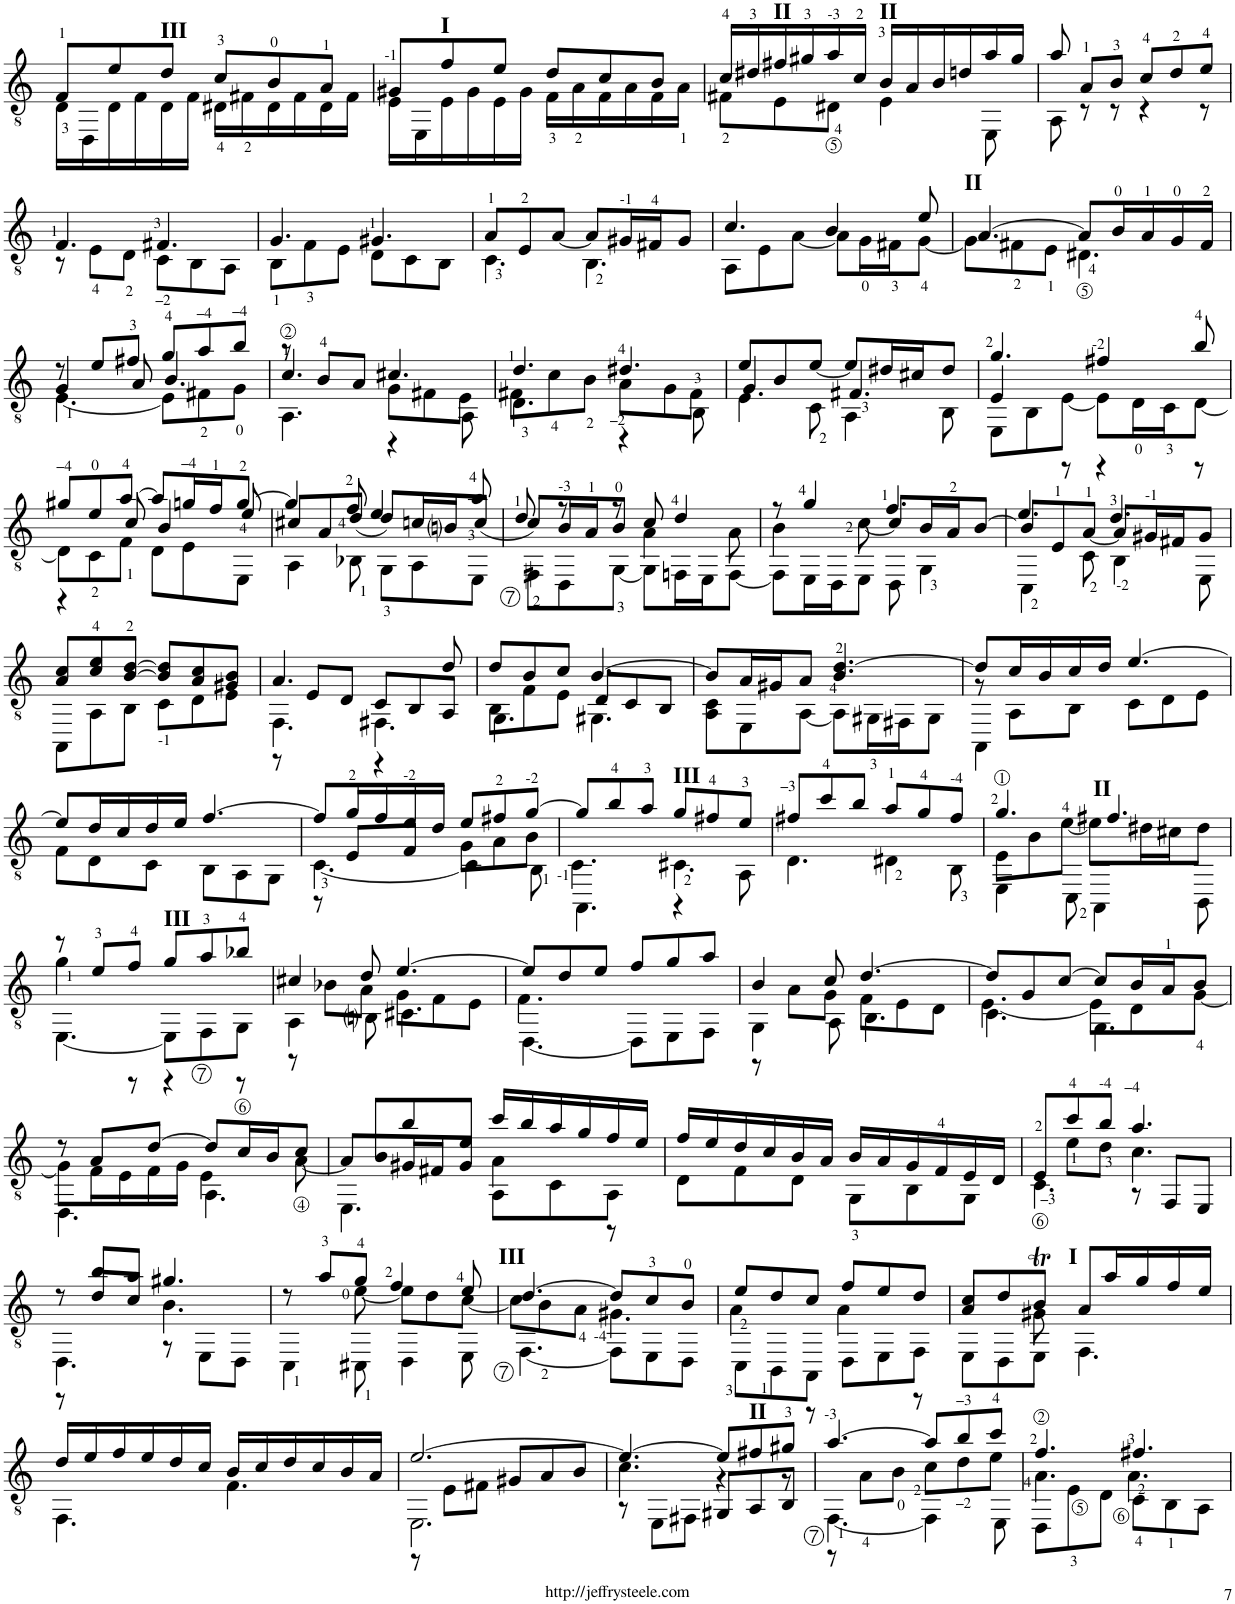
**kern
*part1
*staff1
*I"Chitarra
!!LO:PB:g=z
*clefGv2
*k[]
*M6/8
=106
*^
8F/L	16D\LL
.	16DD\
8e/	16D\
.	16F\
!LO:TX:a:B:t=III	!
8d/J	16D\
.	16F\JJ
8c/L	16D#X\LL
.	16F#X\
8B/	16D#\
.	16F#\
8A/J	16D#\
.	16F#\JJ
=107	=107
8G#X/L	16E\LL
.	16EE\
!LO:TX:a:B:t=I	!
8f/	16E\
.	16G#\
8e/J	16E\
.	16G#\JJ
8d/L	16F\LL
.	16A\
8c/	16F\
.	16A\
8B/J	16F\
.	16A\JJ
=108	=108
16c/LL	8F#X\L
16d#X/	.
!LO:TX:a:B:t=II	!
16f#X/	8E\
16g#X/	.
16a/	8D#X\J
16c/JJ	.
!LO:TX:a:B:t=II	!
16B/LL	4E\
16A/	.
16B/	.
16dn/	.
16a/	8EE\
16g#/JJ	.
=109	=109
8a/	8AA\
8A/L	8r
8B/J	8r
8c/L	4r
8d/	.
8e/J	8r
!!LO:LB:g=z	!!
=110	=110
4.F/	8r
.	8E\L
.	8D\J
4.F#X/	8C\L
.	8BB\
.	8AA\J
=111	=111
4.G/	8BB\L
.	8F\
.	8E\J
4.G#X/	8D\L
.	8C\
.	8BB\J
=112	=112
8A/L	4.C\
8E/	.
[<8A/J	.
8A/L]	4.BB\
16G#X/L	.
16F#X/J	.
8G#/J	.
=113	=113
4.c/	8AA\L
.	8E\
.	[8A\J
4B/	8A\L]
.	16G\L
.	16F#X\J
8e/	[8G\J
=114	=114
!LO:TX:a:B:t=II	!
[4.A/	8G\L]
.	8F#X\
.	8E\J
8A/L]	4.D#X\
16B/L	.
16A/	.
16G/	.
16F#/JJ	.
!!LO:LB:g=z	!!
=115	=115
*	*^
8r	4G/	[4.E\
8e/L	.	.
8f#X/J	8A/	.
8g/L	4.B/	8E\L]
8a/	.	8F#X\
8b/J	.	8G\J
=116	=116	=116
8r	4.c/	4.AA\
8B/L	.	.
8A/J	.	.
4.c#X/	8G\L	4r
.	8F#X\	.
.	8E\J	8AA\
=117	=117	=117
4.d/	8F#X\L	4.D\
.	8c\	.
.	8B\J	.
4.d#X/	8A\L	4r
.	8G\	.
.	8F#\J	8BB\
=118	=118	=118
8e/L	4.G/	4E\
8B/	.	.
[<8e/J	.	8C\
8e/L]	4.F#X/	4AA\
16d#X/L	.	.
16c#X/J	.	.
8d#/J	.	8BB\
=119	=119	=119
4.g/	8EE\L	4E/
.	8BB\	.
.	[<8E\J	8r
4f#X/	8E\L]	4r
.	16D\L	.
.	16C\J	.
8b/	[<8D\J	8r
!!LO:LB:g=z	!!	!!
=120	=120	=120
8g#X/L	8D\L]	4r
8e/	8C\	.
[8a/J	8F\J	8c/
8a/L]	8D\L	4B/
16gn/L	8E\	.
16f/J	.	.
[8g/J	8EE\J	8e/
=121	=121	=121
4g/]	4AA\	8c#X/L
.	.	8A/
8f/	8BB-X\	8d/J
(8d/L	8GG\L	4e/
16cn/L	8AA\	.
16Bni/J	.	.
(<8c/J	8EE\J	8a/
=122	=122	=122
8d/	8FF#X\L	8c/L)
8r	8DD\	16B/L
.	.	16A/J
8r	[8GG\J	8B/J
8c/	8GG\L]	4A\
4d/	16FFn\L	.
.	16EE\J	.
.	[8FF\J	8A\
=123	=123	=123
8r	8FF\L]	4B\
4g/	16EE\L	.
.	16DD\J	.
.	8EE\J	[8c\
4.f/	8DD\	8c/L]
.	4GG\	16B/L
.	.	16A/J
.	.	[>8B/J
=124	=124	=124
4.e/	4CC\	8B/L]
.	.	8E/
.	8C\	[<8A/J
4.d/	4BB\	8A/L]
.	.	16G#X/L
.	.	16F#X/J
.	8EE\	8G#/J
*	*v	*v
!!LO:LB:g=z
=125	=125
8A/ 8c/L	8AAA\L
8c/ 8e/	8AA\
[8B/ [8d/J	8BB\J
8B/] 8d/]L	8C\L
8A/ 8c/	8D\
8G#X/ 8B/J	8E\J
=126	=126
*	*^
4.A/	4.FF\	8r
.	.	8E/L
.	.	8D/J
8C/L	4.FF#X\	4r
8BB/	.	.
8AA/J	.	8d/
=127	=127	=127
8BB\L	4.GG\	8d/L
8F\	.	8B/
8E\J	.	8c/J
[>4.B/	4.GG#X\	8D/L
.	.	8C/
.	.	8BB/J
*	*v	*v
=128	=128
8B/L]	8AA\ 8C\L
16A/L	8EE\
16G#X/J	.
8A/J	[8AA\J
4.B/ [4.d/	8AA\L]
.	16GG#X\L
.	16FF#X\J
.	8GG#\J
=129	=129
*	*^
8d/L]	8r	4AAA\
16c/L	8AA\L	.
16B/	.	.
16c/	8BB\J	2ryy
16d/JJ	.	.
[4.e/	8C\L	.
.	8D\	.
.	8E\J	.
*	*v	*v
!!LO:LB:g=z
=130	=130
8e/L]	8F\L
16d/L	8D\
16c/	.
16d/	8C\J
16e/JJ	.
[4.f/	8BB\L
.	8AA\
.	8GG\J
=131	=131
*	*^
8f/L]	[4.C\	8r
16g/L	.	8E/L
16f/	.	.
16e/	.	8F/J
16d/JJ	.	.
8e/L	8G\L	4C\]
8f#X/	8A\	.
[8g/J	8B\J	8BB\
=132	=132	=132
8g/L]	4.AAA\	4.C\
8b/	.	.
8a/J	.	.
!LO:TX:a:B:t=III	!	!
8g/L	4.C#X\	4r
8f#X/	.	.
8e/J	.	8AA\
*	*v	*v
=133	=133
8f#X/L	4.D\
8cc/	.
8b/J	.
8a/L	4D#X\
8g/	.
8f#/J	8BB\
=134	=134
*	*^
4.g/	4EE\	8E\L
.	.	8B\
.	8CC\	[<8e\J
!LO:TX:a:B:t=II	!	!
4.f#X/	4AAA\	8e\L]
.	.	16d#X\L
.	.	16c#X\J
.	8BBB\	8d#\J
!!LO:LB:g=z	!!	!!
=135	=135	=135
8r	[<4.EE\	4g\
8e/L	.	.
8f/J	.	8r
!LO:TX:a:B:t=III	!	!
8g/L	8EE\L]	4r
8a/	8FF\	.
8b-X/J	8GG\J	8r
=136	=136	=136
4c#X/	4AA\	8r
.	.	8B-X\L
8d/	8BBni\	8A\J
[4.e/	8G\L	4.C#X\
.	8F\	.
.	8E\J	.
=137	=137	=137
8e/L]	[4.DD\	4.F\
8d/	.	.
8e/J	.	.
8f/L	8DD\L]	4.ryy
8g/	8EE\	.
8a/J	8FF\J	.
=138	=138	=138
4B/	4GG\	8r
.	.	8A\L
8c/	8AA\	8G\J
[4.d/	8F\L	4.BB\
.	8E\	.
.	8D\J	.
=139	=139	=139
8d/L]	4.C\	[4.E\
8G/	.	.
[8c/J	.	.
8c/L]	4.GG\	8E\L]
16B/L	.	8D\
16A/J	.	.
8B/J	.	[8G\J
!!LO:LB:g=z	!!	!!
=140	=140	=140
8r	4.DD\	8G\L]
8A/L	.	16F\L
.	.	16E\
[8d/J	.	16F\
.	.	16G\JJ
8d/L]	4.AA\	4E\
16c/L	.	.
16B/J	.	.
8c/J	.	[8A\
=141	=141	=141
8B/L	4.EE\	8A/L]
8b/	.	16G#X/L
.	.	16F#X/J
8e/J	.	8G#/J
16cc/LL	8AA\L	4A\
16b/	.	.
16a/	8C\	.
16g/	.	.
16f/	8AA\J	8r
16e/JJ	.	.
*	*v	*v
=142	=142
16f/LL	8D\L
16e/	.
16d/	8F\
16c/	.
16B/	8D\J
16A/JJ	.
16B/LL	8GG\L
16A/	.
16G/	8BB\
16F/	.
16E/	8GG\J
16D/JJ	.
=143	=143
*	*^
8E/L	4.C\	8ryy
8cc/	.	8e\L
8b/J	.	8d\J
4.a/	4.c\	8r
.	.	8FF/L
.	.	8EE/J
!!LO:LB:g=z	!!	!!
=144	=144	=144
8r	4.DD\	8r
8b/L	.	8d/L
8a/J	.	8c/J
4.g#X/	4.B\	8r
.	.	8EE\L
.	.	8DD\J
=145	=145	=145
8r	4CC\	4ryy
8a/L	.	.
8g/J	8CC#X\	[8e\
4f/	4DD\	8e\L]
.	.	8d\
8e/	8EE\	[8c\J
=146	=146	=146
!LO:TX:a:B:t=III	!	!
[4.d/	8c\L]	[4.FF\
.	8B\	.
.	8A\J	.
8d/L]	4.G#X\	8FF\L]
8c/	.	8EE\
8B/J	.	8DD\J
=147	=147	=147
8e/L	8CC\L	4A\
8d/	8BBB\	.
8c/J	8AAA\J	8r
8f/L	8DD\L	4A\
8e/	8EE\	.
8d/J	8FF\J	8r
=148	=148	=148
8c/L	8EE\L	4A/
8d/	8DD\	.
8Bt/J	8EE\J	8G#X\
!LO:TX:a:B:t=I	!	!
8A/L	4.FF\	4.ryy
16a/L	.	.
16g/	.	.
16f/	.	.
16e/JJ	.	.
*	*v	*v
!!LO:LB:g=z
=149	=149
16d/LL	4.FF\
16e/	.
16f/	.
16e/	.
16d/	.
16c/JJ	.
16B/LL	4.F\
16c/	.
16d/	.
16c/	.
16B/	.
16A/JJ	.
=150	=150
*	*^
[2.e/	2.EE\	8r
.	.	8E\L
.	.	8F#X\J
.	.	8G#X/L
.	.	8A/
.	.	8B/J
=151	=151	=151
4.e/_	4.c\	8r
.	.	8EE\L
.	.	8FF#X\J
8e/L]	4r	8GG#X/L
!LO:TX:a:B:t=II	!	!
8f#X/	.	8AA/
8g#X/J	8r	8BB/J
=152	=152	=152
[4.a/	[4.FF\	8r
.	.	8A\L
.	.	8B\J
8a/L]	4FF\]	8c\L
8b/	.	8d\
8cc/J	8EE\	8e\J
=153	=153	=153
4.f/	4.A\	8DD\L
.	.	8E\
.	.	8D\J
4.f#X/	8C\L	4.A\
.	8BB\	.
.	8AA\J	.
*v	*v	*v
=
*-
